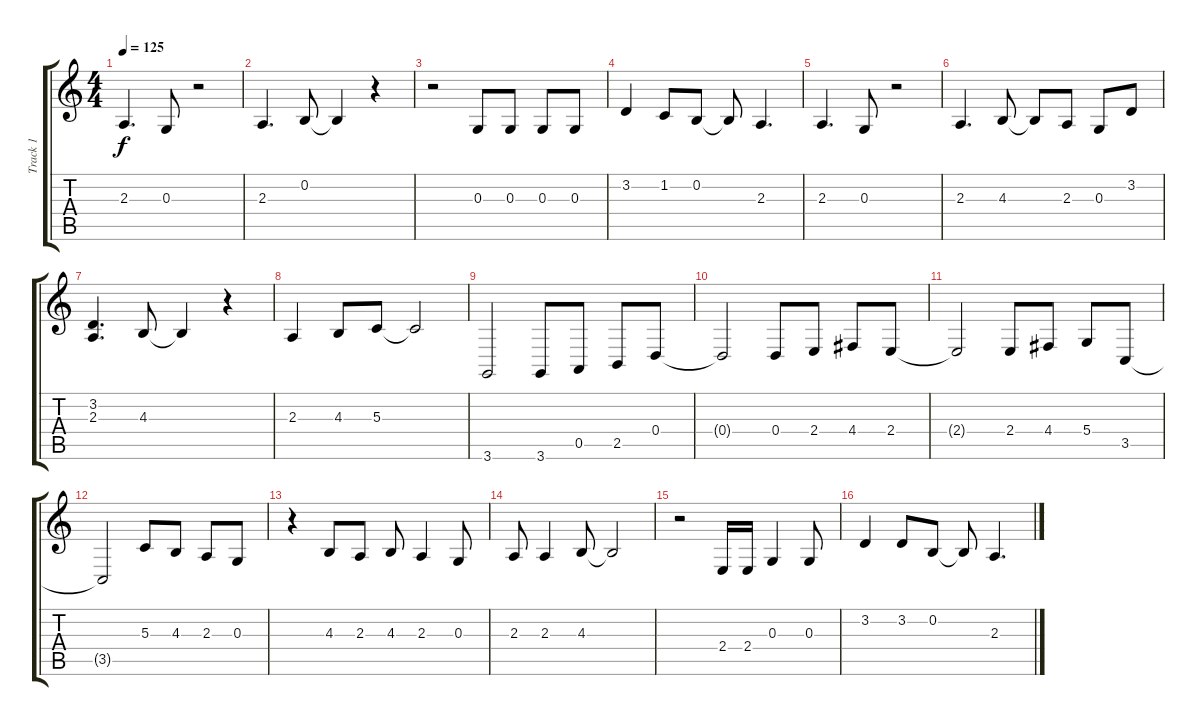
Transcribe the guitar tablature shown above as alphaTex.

\track ("Track 1" "Track 1") {instrument acousticgrandpiano}
\staff {score tabs}
\tuning (E4 B3 G3 D3 A2 E2) {hide}
\ts (4 4)
\tempo 125
\clef g2
\ks c
2.3.4{d dy f} 0.3.8 r.2 |
2.3.4{d} 0.2.8 0.2{t}.4 r.4 |
r.2 0.3.8 0.3.8 0.3.8 0.3.8 |
3.2.4 1.2.8 0.2.8 0.2{t}.8 2.3.4{d} |
2.3.4{d} 0.3.8 r.2 |
2.3.4{d} 4.3.8 4.3{t}.8 2.3.8 0.3.8 3.2.8 |
(3.2 2.3).4{d} 4.3.8 4.3{t}.4 r.4 |
2.3.4 4.3.8 5.3.8 5.3{t}.2 |
3.6.2 3.6.8 0.5.8 2.5.8 0.4.8 |
0.4{t}.2 0.4.8 2.4.8 4.4.8 2.4.8 |
2.4{t}.2 2.4.8 4.4.8 5.4.8 3.5.8 |
3.5{t}.2 5.3.8 4.3.8 2.3.8 0.3.8 |
r.4 4.3.8 2.3.8 4.3.8 2.3.4 0.3.8 |
2.3.8 2.3.4 4.3.8 4.3{t}.2 |
r.2 2.4.16 2.4.16 0.3.4 0.3.8 |
3.2.4 3.2.8 0.2.8 0.2{t}.8 2.3.4{d}
